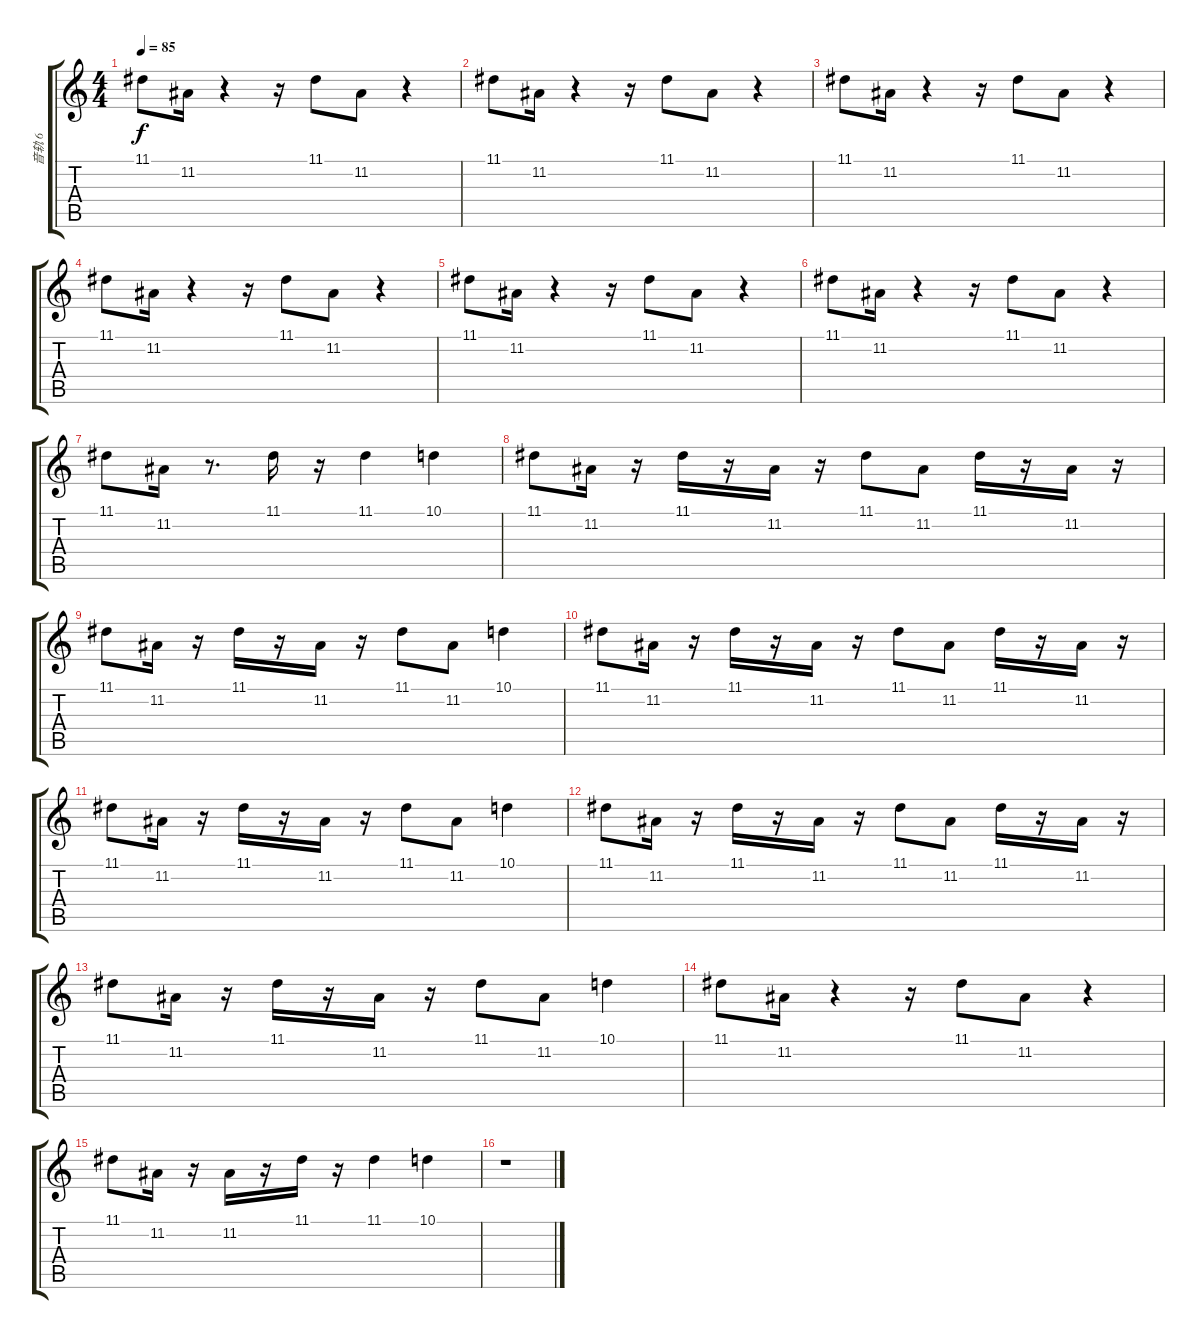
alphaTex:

\track ("音轨 6" "音轨 6") {instrument stringensemble1}
\staff {score tabs}
\tuning (E4 B3 G3 D3 A2 E2) {hide}
\ts (4 4)
\tempo 85
\clef g2
\ks c
11.1.8{dy f} 11.2.16 r.4 r.16 11.1.8 11.2.8 r.4 |
11.1.8 11.2.16 r.4 r.16 11.1.8 11.2.8 r.4 |
11.1.8 11.2.16 r.4 r.16 11.1.8 11.2.8 r.4 |
11.1.8 11.2.16 r.4 r.16 11.1.8 11.2.8 r.4 |
11.1.8 11.2.16 r.4 r.16 11.1.8 11.2.8 r.4 |
11.1.8 11.2.16 r.4 r.16 11.1.8 11.2.8 r.4 |
11.1.8 11.2.16 r.8{d} 11.1.16 r.16 11.1.4 10.1.4 |
11.1.8 11.2.16 r.16 11.1.16 r.16 11.2.16 r.16 11.1.8 11.2.8 11.1.16 r.16 11.2.16 r.16 |
11.1.8 11.2.16 r.16 11.1.16 r.16 11.2.16 r.16 11.1.8 11.2.8 10.1.4 |
11.1.8 11.2.16 r.16 11.1.16 r.16 11.2.16 r.16 11.1.8 11.2.8 11.1.16 r.16 11.2.16 r.16 |
11.1.8 11.2.16 r.16 11.1.16 r.16 11.2.16 r.16 11.1.8 11.2.8 10.1.4 |
11.1.8 11.2.16 r.16 11.1.16 r.16 11.2.16 r.16 11.1.8 11.2.8 11.1.16 r.16 11.2.16 r.16 |
11.1.8 11.2.16 r.16 11.1.16 r.16 11.2.16 r.16 11.1.8 11.2.8 10.1.4 |
11.1.8 11.2.16 r.4 r.16 11.1.8 11.2.8 r.4 |
11.1.8 11.2.16 r.16 11.2.16 r.16 11.1.16 r.16 11.1.4 10.1.4 |
r.1
